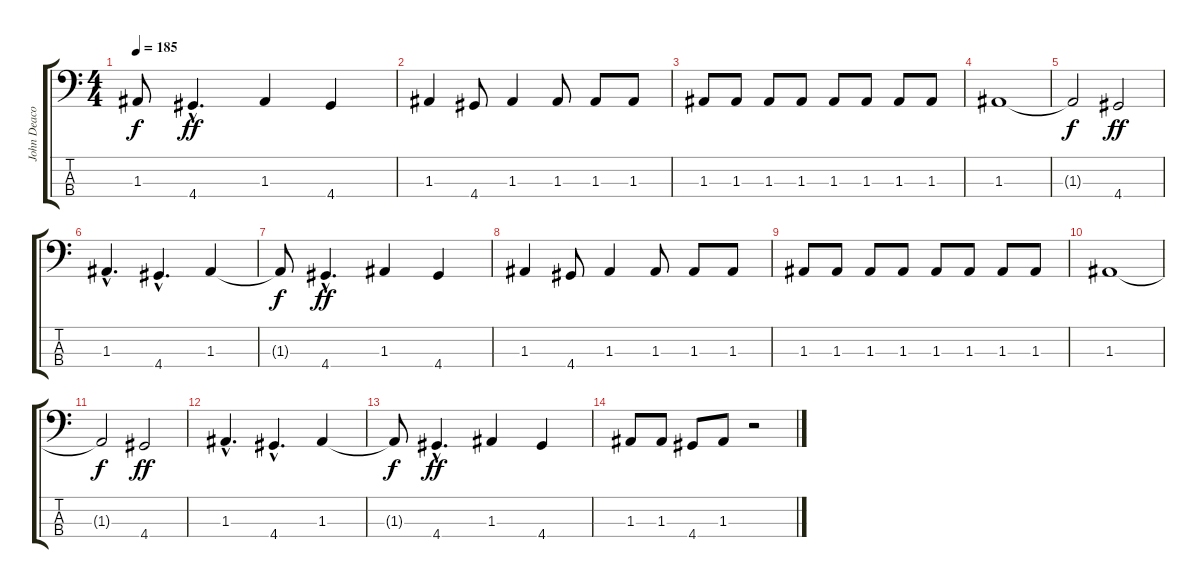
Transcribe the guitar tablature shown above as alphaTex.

\track ("John Deacon" "John Deaco") {instrument electricbassfinger}
\staff {score tabs}
\tuning (G2 D2 A1 E1) {hide}
\ts (4 4)
\tempo 185
\clef f4
\ks c
1.3{t}.8{dy f} 4.4{hac}.4{d dy ff} 1.3.4 4.4.4 |
1.3.4 4.4.8 1.3.4 1.3.8 1.3.8 1.3.8 |
1.3.8 1.3.8 1.3.8 1.3.8 1.3.8 1.3.8 1.3.8 1.3.8 |
1.3.1 |
1.3{t}.2{dy f} 4.4.2{dy ff} |
1.3{hac}.4{d} 4.4{hac}.4{d} 1.3.4 |
1.3{t}.8{dy f} 4.4{hac}.4{d dy ff} 1.3.4 4.4.4 |
1.3.4 4.4.8 1.3.4 1.3.8 1.3.8 1.3.8 |
1.3.8 1.3.8 1.3.8 1.3.8 1.3.8 1.3.8 1.3.8 1.3.8 |
1.3.1 |
1.3{t}.2{dy f} 4.4.2{dy ff} |
1.3{hac}.4{d} 4.4{hac}.4{d} 1.3.4 |
1.3{t}.8{dy f} 4.4{hac}.4{d dy ff} 1.3.4 4.4.4 |
1.3.8 1.3.8 4.4.8 1.3.8 r.2
